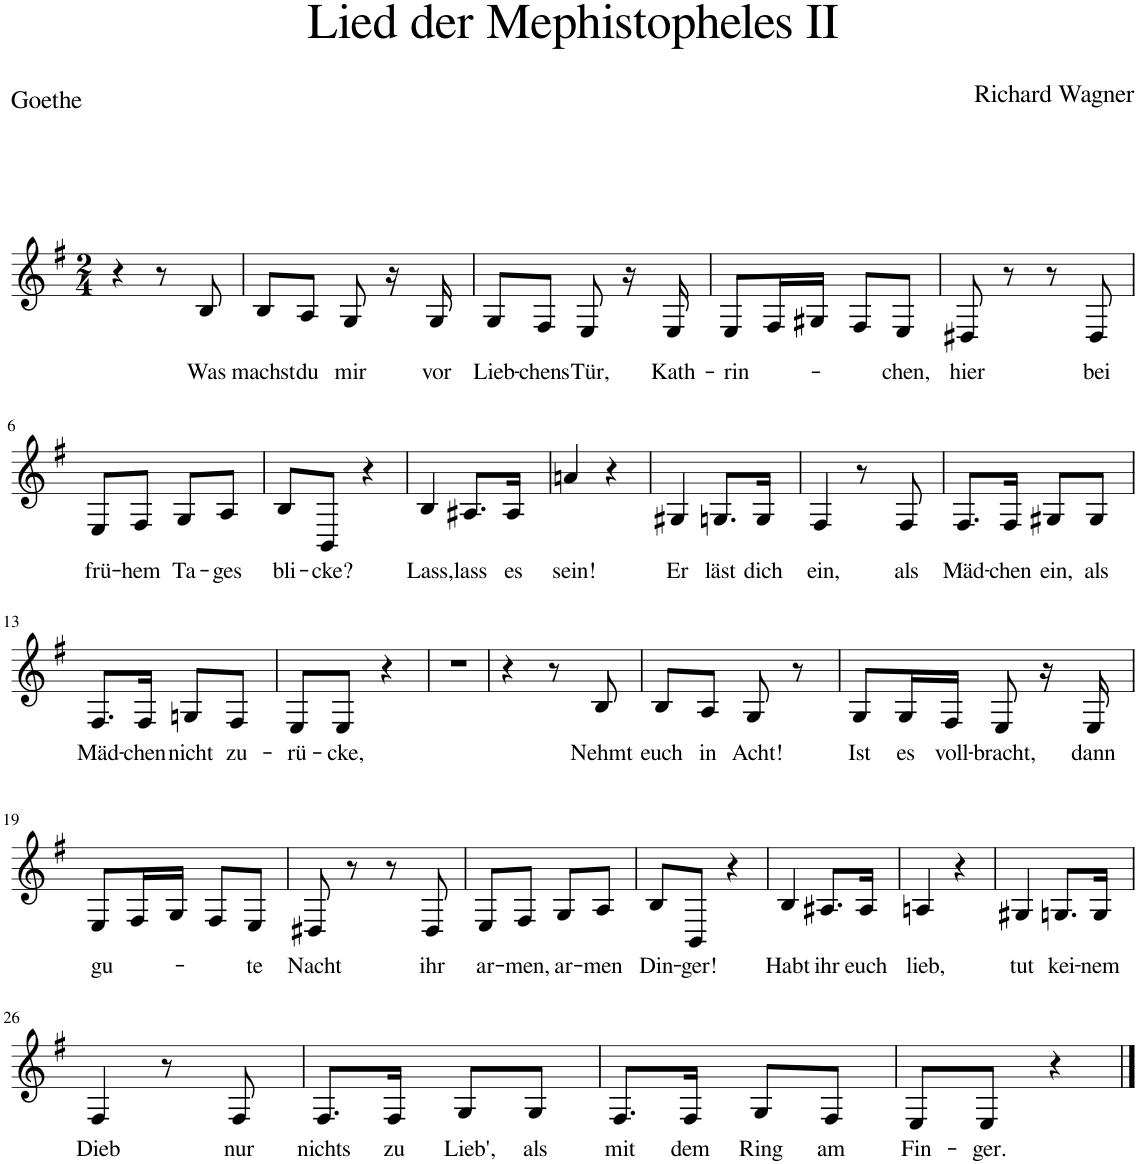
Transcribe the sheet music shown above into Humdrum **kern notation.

**kern	**text
*part1	*part1
*staff1	*staff1
*I"Piano	*
*I'Pno	*
*clefG2	*
*k[f#]	*
*M2/4	*
=1	=1
4r	.
8r	.
!	!LO:LY:b
8B/	Was
=2	=2
!	!LO:LY:b
8B/L	machst
!	!LO:LY:b
8A/J	du
!	!LO:LY:b
8G/	mir
16r	.
!	!LO:LY:b
16G/	vor
=3	=3
!	!LO:LY:b
8G/L	Lieb-
!	!LO:LY:b
8F#/J	-chens
!	!LO:LY:b
8E/	Tür,
16r	.
!	!LO:LY:b
16E/	Kath-
=4	=4
!	!LO:LY:b
8E/L	-rin-
16F#/L	.
16G#X/JJ	.
8F#/L	.
!	!LO:LY:b
8E/J	-chen,
=5	=5
!	!LO:LY:b
8D#X/	hier
8r	.
8r	.
!	!LO:LY:b
8D#/	bei
!!LO:LB:g=z
=6	=6
!	!LO:LY:b
8E/L	frü-
!	!LO:LY:b
8F#/J	-hem
!	!LO:LY:b
8G/L	Ta-
!	!LO:LY:b
8A/J	-ges
=7	=7
!	!LO:LY:b
8B/L	-bli-
!	!LO:LY:b
8BB/J	-cke?
4r	.
=8	=8
!	!LO:LY:b
4B/	Lass,
!	!LO:LY:b
8.A#X/L	lass
!	!LO:LY:b
16A#/Jk	es
=9	=9
!	!LO:LY:b
4an/	sein!
4r	.
=10	=10
!	!LO:LY:b
4G#X/	Er
!	!LO:LY:b
8.Gn/L	läst
!	!LO:LY:b
16G/Jk	dich
=11	=11
!	!LO:LY:b
4F#/	ein,
8r	.
!	!LO:LY:b
8F#/	als
=12	=12
!	!LO:LY:b
8.F#/L	Mäd-
!	!LO:LY:b
16F#/Jk	-chen
!	!LO:LY:b
8G#X/L	ein,
!	!LO:LY:b
8G#/J	als
!!LO:LB:g=z
=13	=13
!	!LO:LY:b
8.F#/L	Mäd-
!	!LO:LY:b
16F#/Jk	-chen
!	!LO:LY:b
8Gn/L	nicht
!	!LO:LY:b
8F#/J	zu-
=14	=14
!	!LO:LY:b
8E/L	-rü-
!	!LO:LY:b
8E/J	-cke,
4r	.
=15	=15
2r	.
=16	=16
4r	.
8r	.
!	!LO:LY:b
8B/	Nehmt
=17	=17
!	!LO:LY:b
8B/L	euch
!	!LO:LY:b
8A/J	in
!	!LO:LY:b
8G/	Acht!
8r	.
=18	=18
!	!LO:LY:b
8G/L	Ist
!	!LO:LY:b
16G/L	es
!	!LO:LY:b
16F#/JJ	voll-
!	!LO:LY:b
8E/	-bracht,
16r	.
!	!LO:LY:b
16E/	dann
!!LO:LB:g=z
=19	=19
!	!LO:LY:b
8E/L	gu-
16F#/L	.
16G/JJ	.
8F#/L	.
!	!LO:LY:b
8E/J	-te
=20	=20
!	!LO:LY:b
8D#X/	Nacht
8r	.
8r	.
!	!LO:LY:b
8D#/	ihr
=21	=21
!	!LO:LY:b
8E/L	ar-
!	!LO:LY:b
8F#/J	-men,
!	!LO:LY:b
8G/L	ar-
!	!LO:LY:b
8A/J	-men
=22	=22
!	!LO:LY:b
8B/L	Din-
!	!LO:LY:b
8BB/J	-ger!
4r	.
=23	=23
!	!LO:LY:b
4B/	Habt
!	!LO:LY:b
8.A#X/L	ihr
!	!LO:LY:b
16A#/Jk	euch
=24	=24
!	!LO:LY:b
4An/	lieb,
4r	.
=25	=25
!	!LO:LY:b
4G#X/	tut
!	!LO:LY:b
8.Gn/L	kei-
!	!LO:LY:b
16G/Jk	-nem
!!LO:LB:g=z
=26	=26
!	!LO:LY:b
4F#/	Dieb
8r	.
!	!LO:LY:b
8F#/	nur
=27	=27
!	!LO:LY:b
8.F#/L	nichts
!	!LO:LY:b
16F#/Jk	zu
!	!LO:LY:b
8G/L	Lieb',
!	!LO:LY:b
8G/J	als
=28	=28
!	!LO:LY:b
8.F#/L	mit
!	!LO:LY:b
16F#/Jk	dem
!	!LO:LY:b
8G/L	Ring
!	!LO:LY:b
8F#/J	am
=29	=29
!	!LO:LY:b
8E/L	Fin-
!	!LO:LY:b
8E/J	-ger.
4r	.
==	==
*-	*-
